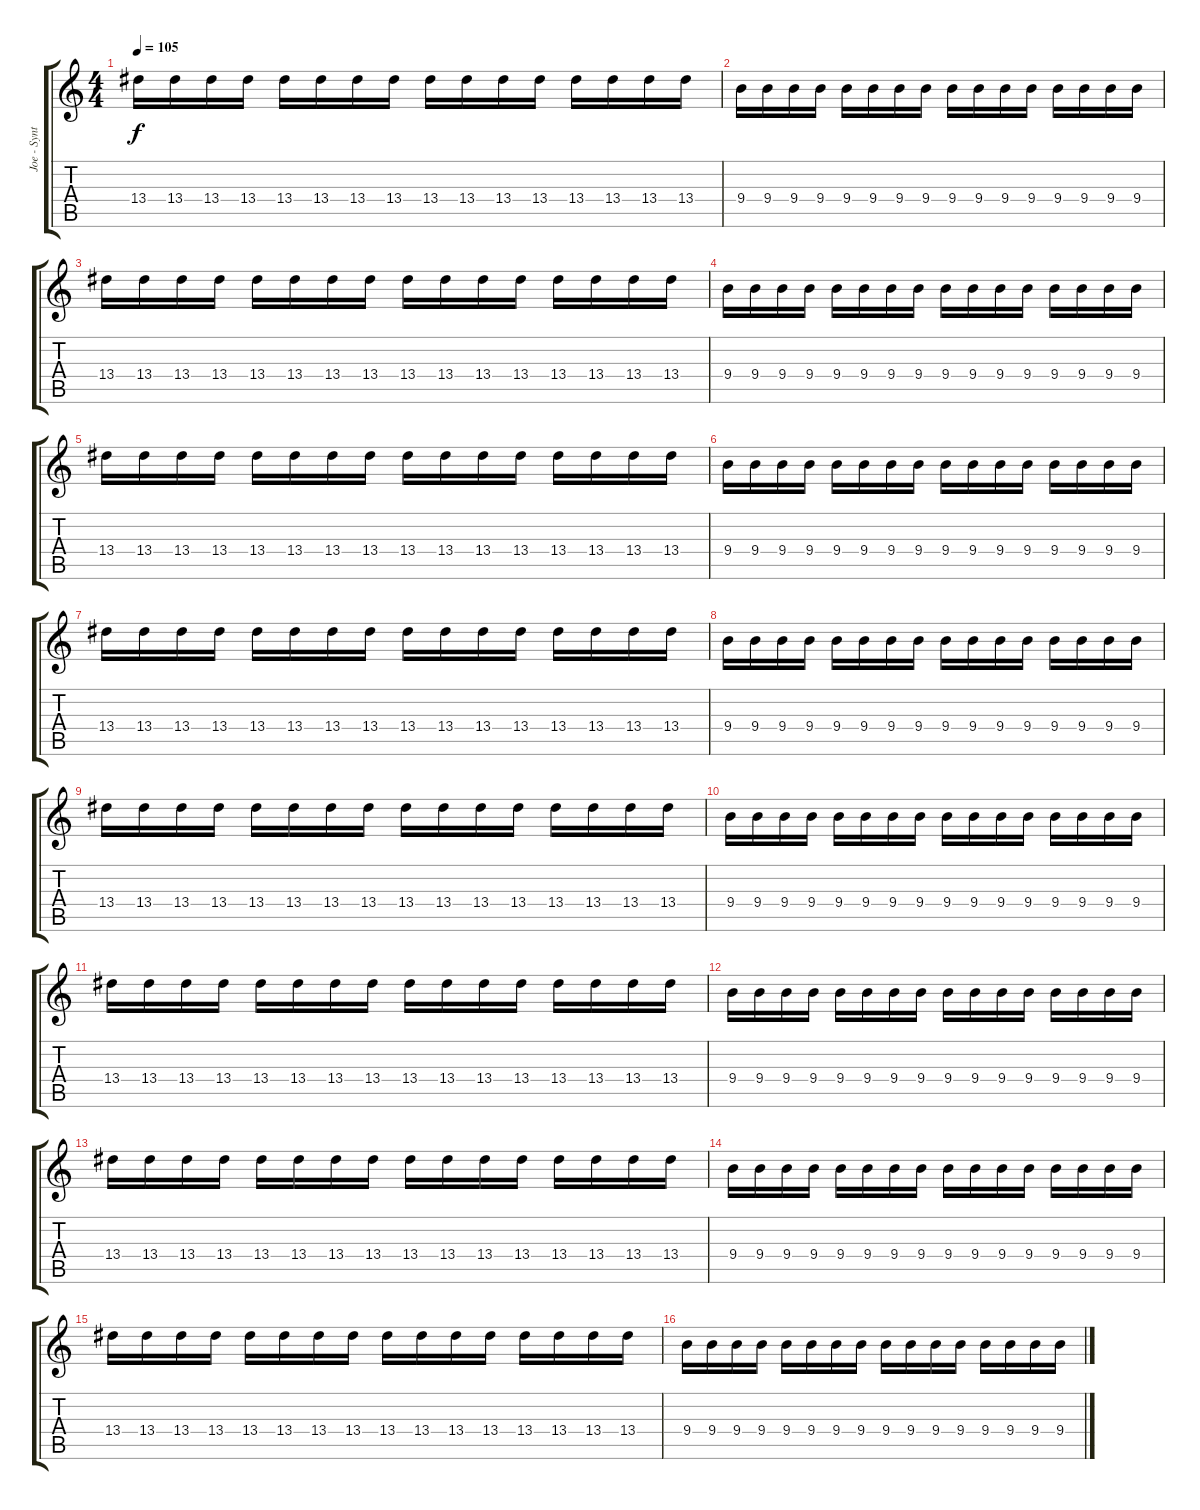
\track ("Joe - Synth II" "Joe - Synt") {instrument electricguitarjazz}
\staff {score tabs}
\tuning (E4 B3 G3 D3 A2 E2) {hide}
\ts (4 4)
\tempo 105
\clef g2
\ks c
13.4.16{dy f} 13.4.16 13.4.16 13.4.16 13.4.16 13.4.16 13.4.16 13.4.16 13.4.16 13.4.16 13.4.16 13.4.16 13.4.16 13.4.16 13.4.16 13.4.16 |
9.4.16 9.4.16 9.4.16 9.4.16 9.4.16 9.4.16 9.4.16 9.4.16 9.4.16 9.4.16 9.4.16 9.4.16 9.4.16 9.4.16 9.4.16 9.4.16 |
13.4.16 13.4.16 13.4.16 13.4.16 13.4.16 13.4.16 13.4.16 13.4.16 13.4.16 13.4.16 13.4.16 13.4.16 13.4.16 13.4.16 13.4.16 13.4.16 |
9.4.16 9.4.16 9.4.16 9.4.16 9.4.16 9.4.16 9.4.16 9.4.16 9.4.16 9.4.16 9.4.16 9.4.16 9.4.16 9.4.16 9.4.16 9.4.16 |
13.4.16 13.4.16 13.4.16 13.4.16 13.4.16 13.4.16 13.4.16 13.4.16 13.4.16 13.4.16 13.4.16 13.4.16 13.4.16 13.4.16 13.4.16 13.4.16 |
9.4.16 9.4.16 9.4.16 9.4.16 9.4.16 9.4.16 9.4.16 9.4.16 9.4.16 9.4.16 9.4.16 9.4.16 9.4.16 9.4.16 9.4.16 9.4.16 |
13.4.16 13.4.16 13.4.16 13.4.16 13.4.16 13.4.16 13.4.16 13.4.16 13.4.16 13.4.16 13.4.16 13.4.16 13.4.16 13.4.16 13.4.16 13.4.16 |
9.4.16 9.4.16 9.4.16 9.4.16 9.4.16 9.4.16 9.4.16 9.4.16 9.4.16 9.4.16 9.4.16 9.4.16 9.4.16 9.4.16 9.4.16 9.4.16 |
13.4.16 13.4.16 13.4.16 13.4.16 13.4.16 13.4.16 13.4.16 13.4.16 13.4.16 13.4.16 13.4.16 13.4.16 13.4.16 13.4.16 13.4.16 13.4.16 |
9.4.16 9.4.16 9.4.16 9.4.16 9.4.16 9.4.16 9.4.16 9.4.16 9.4.16 9.4.16 9.4.16 9.4.16 9.4.16 9.4.16 9.4.16 9.4.16 |
13.4.16 13.4.16 13.4.16 13.4.16 13.4.16 13.4.16 13.4.16 13.4.16 13.4.16 13.4.16 13.4.16 13.4.16 13.4.16 13.4.16 13.4.16 13.4.16 |
9.4.16 9.4.16 9.4.16 9.4.16 9.4.16 9.4.16 9.4.16 9.4.16 9.4.16 9.4.16 9.4.16 9.4.16 9.4.16 9.4.16 9.4.16 9.4.16 |
13.4.16 13.4.16 13.4.16 13.4.16 13.4.16 13.4.16 13.4.16 13.4.16 13.4.16 13.4.16 13.4.16 13.4.16 13.4.16 13.4.16 13.4.16 13.4.16 |
9.4.16 9.4.16 9.4.16 9.4.16 9.4.16 9.4.16 9.4.16 9.4.16 9.4.16 9.4.16 9.4.16 9.4.16 9.4.16 9.4.16 9.4.16 9.4.16 |
13.4.16 13.4.16 13.4.16 13.4.16 13.4.16 13.4.16 13.4.16 13.4.16 13.4.16 13.4.16 13.4.16 13.4.16 13.4.16 13.4.16 13.4.16 13.4.16 |
9.4.16 9.4.16 9.4.16 9.4.16 9.4.16 9.4.16 9.4.16 9.4.16 9.4.16 9.4.16 9.4.16 9.4.16 9.4.16 9.4.16 9.4.16 9.4.16
